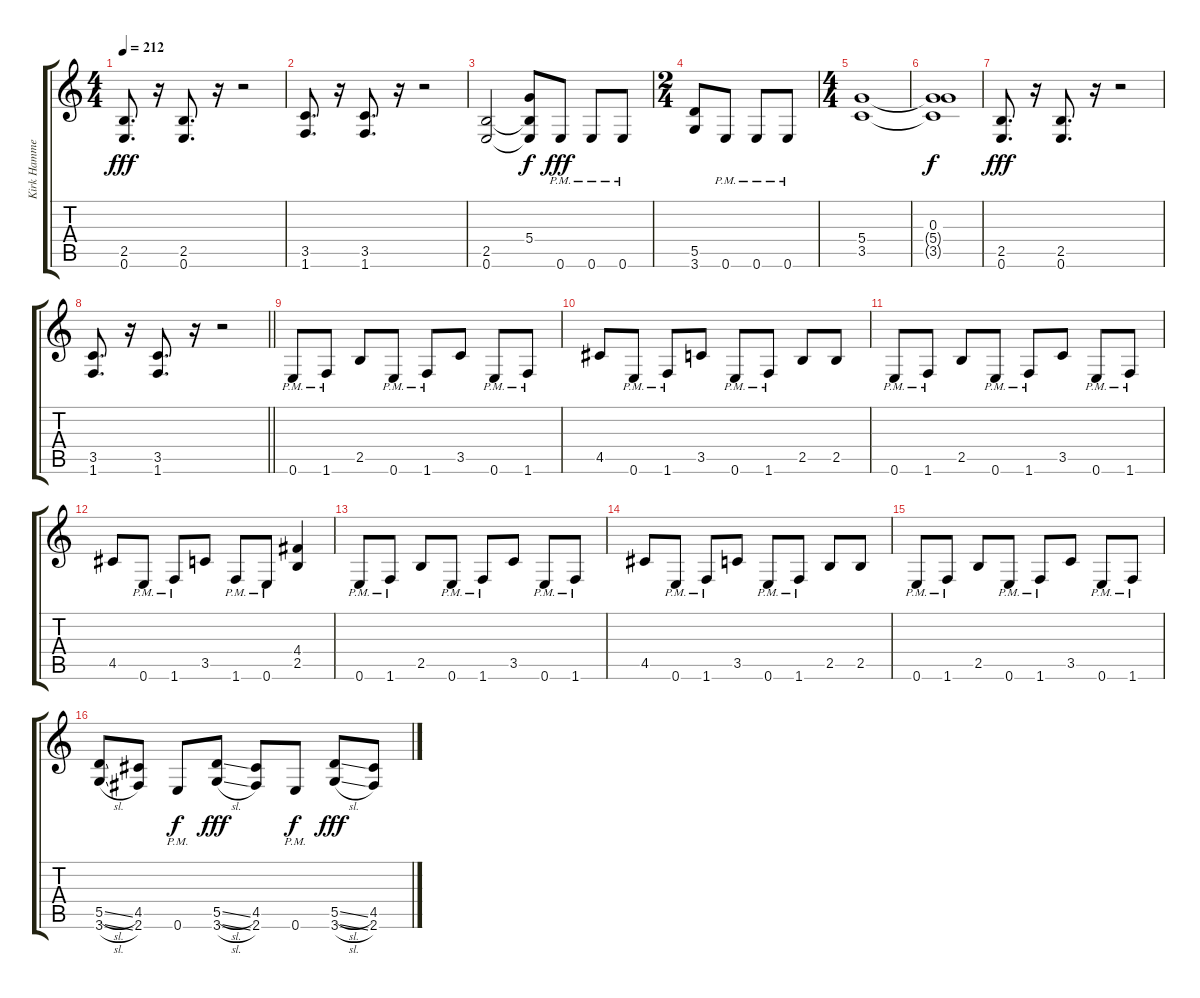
\track ("Kirk Hammet" "Kirk Hamme") {instrument distortionguitar}
\staff {score tabs}
\tuning (E4 B3 G3 D3 A2 E2) {hide}
\ts (4 4)
\tempo 212
\clef g2
\ks c
(2.5 0.6).8{d dy fff} r.16 (2.5 0.6).8{d} r.16 r.2 |
(3.5 1.6).8{d} r.16 (3.5 1.6).8{d} r.16 r.2 |
(2.5 0.6).2 (5.4{t} 2.5{t} 0.6{t}).8{dy f} 0.6{pm}.8{dy fff} 0.6{pm}.8 0.6{pm}.8 |
\ts (2 4)
(5.5 3.6).8 0.6{pm}.8 0.6{pm}.8 0.6{pm}.8 |
\ts (4 4)
(5.4 3.5).1 |
(0.3 5.4{t} 3.5{t}).1{dy f} |
(2.5 0.6).8{d dy fff} r.16 (2.5 0.6).8{d} r.16 r.2 |
\barLineRight lightlight
(3.5 1.6).8{d} r.16 (3.5 1.6).8{d} r.16 r.2 |
0.6{pm}.8 1.6{pm}.8 2.5.8 0.6{pm}.8 1.6{pm}.8 3.5.8 0.6{pm}.8 1.6{pm}.8 |
4.5.8 0.6{pm}.8 1.6{pm}.8 3.5.8 0.6{pm}.8 1.6{pm}.8 2.5.8 2.5.8 |
0.6{pm}.8 1.6{pm}.8 2.5.8 0.6{pm}.8 1.6{pm}.8 3.5.8 0.6{pm}.8 1.6{pm}.8 |
4.5.8 0.6{pm}.8 1.6{pm}.8 3.5.8 1.6{pm}.8 0.6{pm}.8 (4.4 2.5).4 |
0.6{pm}.8 1.6{pm}.8 2.5.8 0.6{pm}.8 1.6{pm}.8 3.5.8 0.6{pm}.8 1.6{pm}.8 |
4.5.8 0.6{pm}.8 1.6{pm}.8 3.5.8 0.6{pm}.8 1.6{pm}.8 2.5.8 2.5.8 |
0.6{pm}.8 1.6{pm}.8 2.5.8 0.6{pm}.8 1.6{pm}.8 3.5.8 0.6{pm}.8 1.6{pm}.8 |
(5.5{sl} 3.6{sl}).8 (4.5 2.6).8 0.6{pm}.8{dy f} (5.5{sl} 3.6{sl}).8{dy fff} (4.5 2.6).8 0.6{pm}.8{dy f} (5.5{sl} 3.6{sl}).8{dy fff} (4.5 2.6).8
